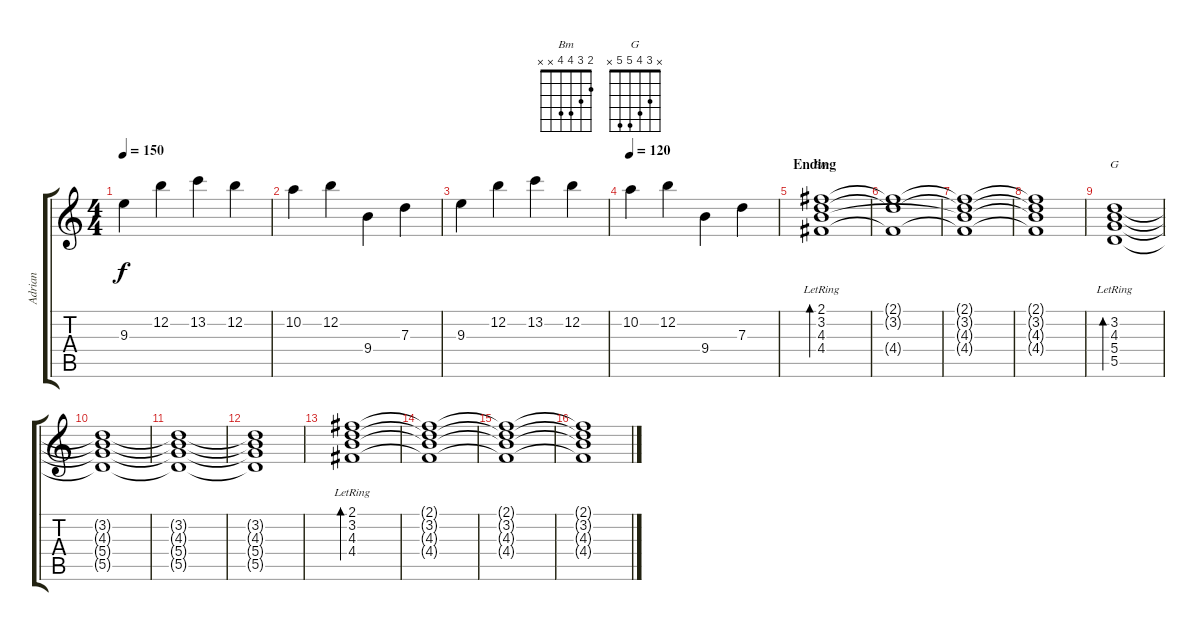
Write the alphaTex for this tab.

\track ("Adrian" "Adrian") {instrument electricguitarclean}
\staff {score tabs}
\tuning (E4 B3 G3 D3 A2 E2) {hide}
\chord ("Bm" 2 3 4 4 x x)
\chord ("G" x 3 4 5 5 x)
\ts (4 4)
\tempo 150
\clef g2
\ks c
9.3.4{dy f} 12.2.4 13.2.4 12.2.4 |
10.2.4 12.2.4 9.4.4 7.3.4 |
9.3.4 12.2.4 13.2.4 12.2.4 |
\tempo 120
10.2.4 12.2.4 9.4.4 7.3.4 |
\section ("" "Ending")
(2.1 3.2{lr} 4.3 4.4).1{bd 240 ch "Bm" instrument electricguitarclean} |
(2.1{t} 3.2{t} 4.4{t}).1 |
(2.1{t} 3.2{t} 4.3{t} 4.4{t}).1 |
(2.1{t} 3.2{t} 4.3{t} 4.4{t}).1 |
(3.2 4.3{lr} 5.4 5.5).1{bd 240 ch "G"} |
(3.2{t} 4.3{t} 5.4{t} 5.5{t}).1 |
(3.2{t} 4.3{t} 5.4{t} 5.5{t}).1 |
(3.2{t} 4.3{t} 5.4{t} 5.5{t}).1 |
(2.1{lr} 3.2 4.3 4.4).1{bd 240} |
(2.1{t} 3.2{t} 4.3{t} 4.4{t}).1 |
(2.1{t} 3.2{t} 4.3{t} 4.4{t}).1 |
(2.1{t} 3.2{t} 4.3{t} 4.4{t}).1
